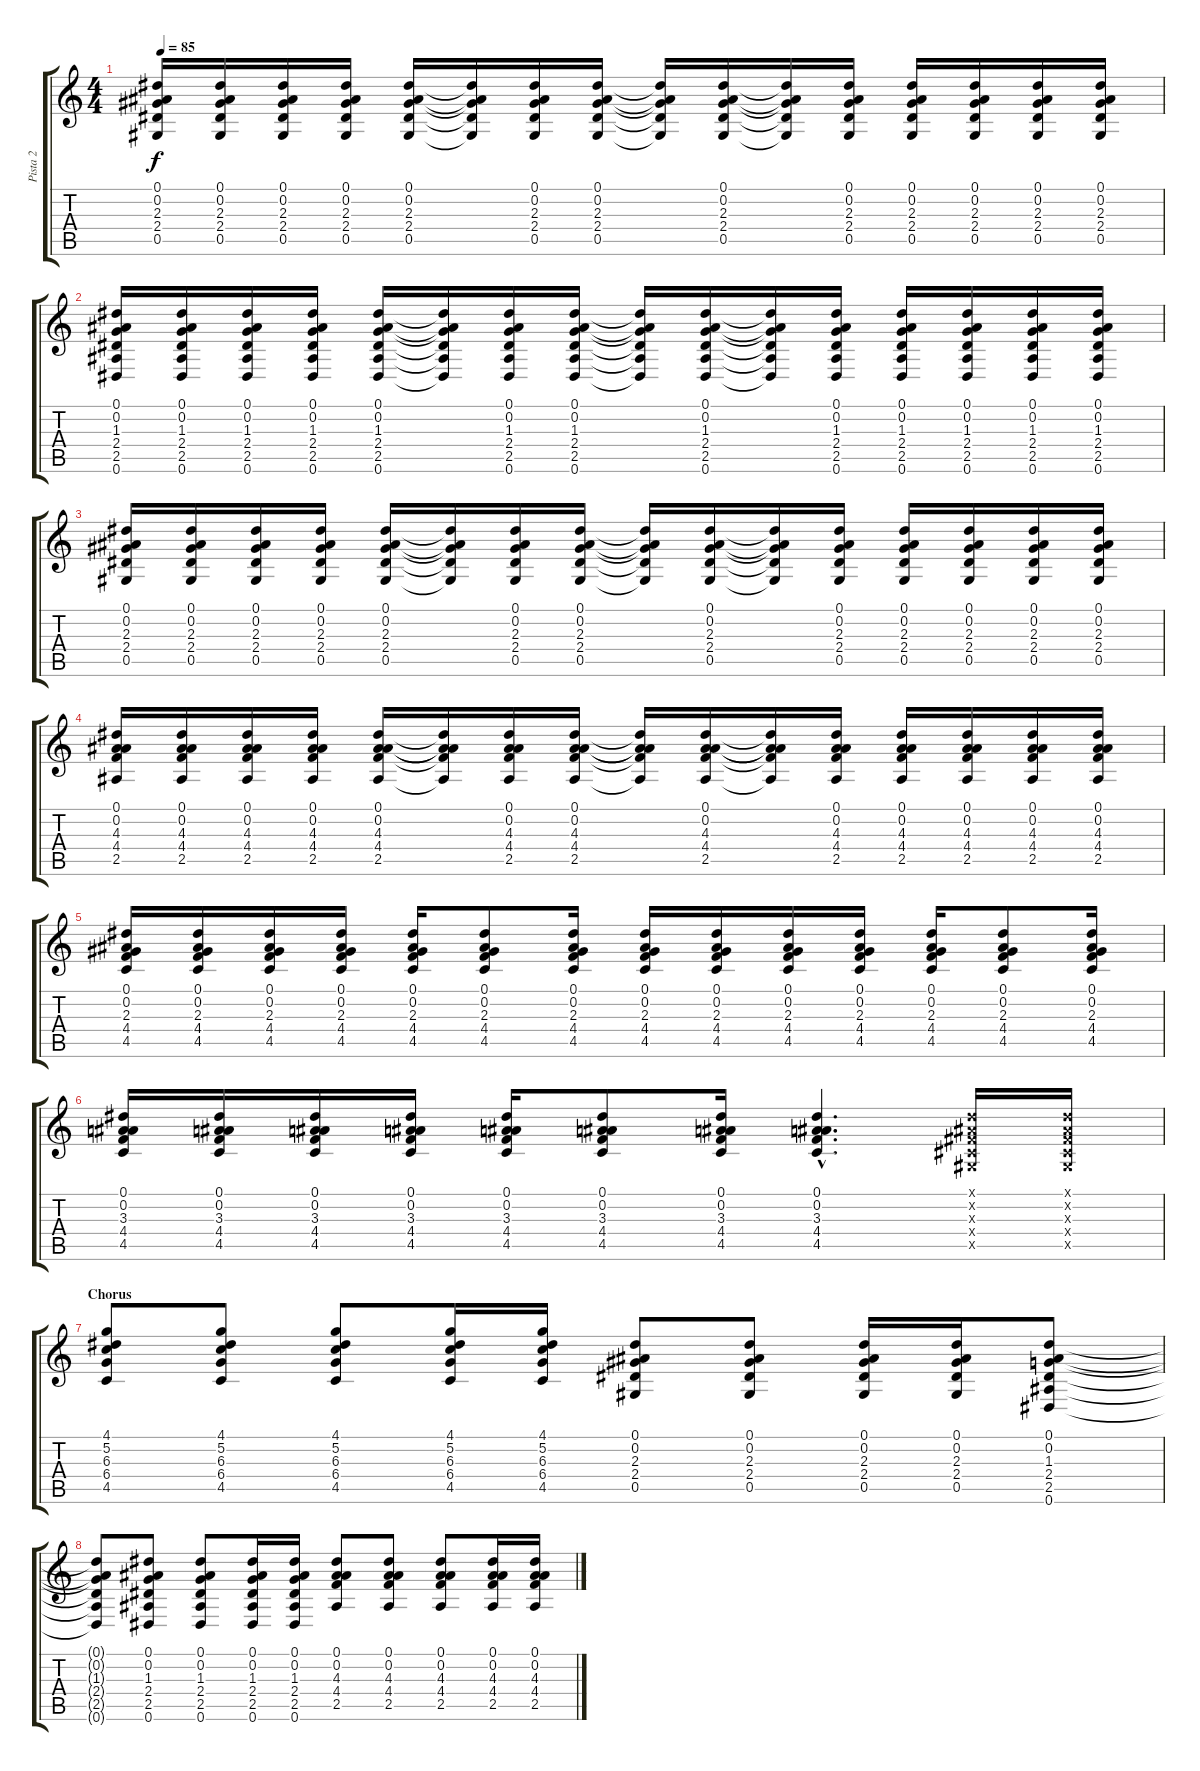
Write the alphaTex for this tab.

\track ("Pista 2" "Pista 2") {instrument acousticguitarnylon}
\staff {score tabs}
\tuning (Eb4 Bb3 Gb3 Db3 Ab2 Eb2) {hide}
\ts (4 4)
\tempo 85
\clef g2
\ks c
(0.1 0.2 2.3 2.4 0.5).16{dy f} (0.1 0.2 2.3 2.4 0.5).16 (0.1 0.2 2.3 2.4 0.5).16 (0.1 0.2 2.3 2.4 0.5).16 (0.1 0.2 2.3 2.4 0.5).16 (0.1{t} 0.2{t} 2.3{t} 2.4{t} 0.5{t}).16 (0.1 0.2 2.3 2.4 0.5).16 (0.1 0.2 2.3 2.4 0.5).16 (0.1{t} 0.2{t} 2.3{t} 2.4{t} 0.5{t}).16 (0.1 0.2 2.3 2.4 0.5).16 (0.1{t} 0.2{t} 2.3{t} 2.4{t} 0.5{t}).16 (0.1 0.2 2.3 2.4 0.5).16 (0.1 0.2 2.3 2.4 0.5).16 (0.1 0.2 2.3 2.4 0.5).16 (0.1 0.2 2.3 2.4 0.5).16 (0.1 0.2 2.3 2.4 0.5).16 |
(0.1 0.2 1.3 2.4 2.5 0.6).16 (0.1 0.2 1.3 2.4 2.5 0.6).16 (0.1 0.2 1.3 2.4 2.5 0.6).16 (0.1 0.2 1.3 2.4 2.5 0.6).16 (0.1 0.2 1.3 2.4 2.5 0.6).16 (0.1{t} 0.2{t} 1.3{t} 2.4{t} 2.5{t} 0.6{t}).16 (0.1 0.2 1.3 2.4 2.5 0.6).16 (0.1 0.2 1.3 2.4 2.5 0.6).16 (0.1{t} 0.2{t} 1.3{t} 2.4{t} 2.5{t} 0.6{t}).16 (0.1 0.2 1.3 2.4 2.5 0.6).16 (0.1{t} 0.2{t} 1.3{t} 2.4{t} 2.5{t} 0.6{t}).16 (0.1 0.2 1.3 2.4 2.5 0.6).16 (0.1 0.2 1.3 2.4 2.5 0.6).16 (0.1 0.2 1.3 2.4 2.5 0.6).16 (0.1 0.2 1.3 2.4 2.5 0.6).16 (0.1 0.2 1.3 2.4 2.5 0.6).16 |
(0.1 0.2 2.3 2.4 0.5).16 (0.1 0.2 2.3 2.4 0.5).16 (0.1 0.2 2.3 2.4 0.5).16 (0.1 0.2 2.3 2.4 0.5).16 (0.1 0.2 2.3 2.4 0.5).16 (0.1{t} 0.2{t} 2.3{t} 2.4{t} 0.5{t}).16 (0.1 0.2 2.3 2.4 0.5).16 (0.1 0.2 2.3 2.4 0.5).16 (0.1{t} 0.2{t} 2.3{t} 2.4{t} 0.5{t}).16 (0.1 0.2 2.3 2.4 0.5).16 (0.1{t} 0.2{t} 2.3{t} 2.4{t} 0.5{t}).16 (0.1 0.2 2.3 2.4 0.5).16 (0.1 0.2 2.3 2.4 0.5).16 (0.1 0.2 2.3 2.4 0.5).16 (0.1 0.2 2.3 2.4 0.5).16 (0.1 0.2 2.3 2.4 0.5).16 |
(0.1 0.2 4.3 4.4 2.5).16 (0.1 0.2 4.3 4.4 2.5).16 (0.1 0.2 4.3 4.4 2.5).16 (0.1 0.2 4.3 4.4 2.5).16 (0.1 0.2 4.3 4.4 2.5).16 (0.1{t} 0.2{t} 4.3{t} 4.4{t} 2.5{t}).16 (0.1 0.2 4.3 4.4 2.5).16 (0.1 0.2 4.3 4.4 2.5).16 (0.1{t} 0.2{t} 4.3{t} 4.4{t} 2.5{t}).16 (0.1 0.2 4.3 4.4 2.5).16 (0.1{t} 0.2{t} 4.3{t} 4.4{t} 2.5{t}).16 (0.1 0.2 4.3 4.4 2.5).16 (0.1 0.2 4.3 4.4 2.5).16 (0.1 0.2 4.3 4.4 2.5).16 (0.1 0.2 4.3 4.4 2.5).16 (0.1 0.2 4.3 4.4 2.5).16 |
(0.1 0.2 2.3 4.4 4.5).16 (0.1 0.2 2.3 4.4 4.5).16 (0.1 0.2 2.3 4.4 4.5).16 (0.1 0.2 2.3 4.4 4.5).16 (0.1 0.2 2.3 4.4 4.5).16 (0.1 0.2 2.3 4.4 4.5).8 (0.1 0.2 2.3 4.4 4.5).16 (0.1 0.2 2.3 4.4 4.5).16 (0.1 0.2 2.3 4.4 4.5).16 (0.1 0.2 2.3 4.4 4.5).16 (0.1 0.2 2.3 4.4 4.5).16 (0.1 0.2 2.3 4.4 4.5).16 (0.1 0.2 2.3 4.4 4.5).8 (0.1 0.2 2.3 4.4 4.5).16 |
(0.1 0.2 3.3 4.4 4.5).16 (0.1 0.2 3.3 4.4 4.5).16 (0.1 0.2 3.3 4.4 4.5).16 (0.1 0.2 3.3 4.4 4.5).16 (0.1 0.2 3.3 4.4 4.5).16 (0.1 0.2 3.3 4.4 4.5).8 (0.1 0.2 3.3 4.4 4.5).16 (0.1{hac} 0.2{hac} 3.3{hac} 4.4{hac} 4.5{hac}).4{d} (0.1{x} 0.2{x} 0.3{x} 0.4{x} 0.5{x}).16 (0.1{x} 0.2{x} 0.3{x} 0.4{x} 0.5{x}).16 |
\section ("" "Chorus")
(4.1 5.2 6.3 6.4 4.5).8{instrument electricguitarclean} (4.1 5.2 6.3 6.4 4.5).8 (4.1 5.2 6.3 6.4 4.5).8 (4.1 5.2 6.3 6.4 4.5).16 (4.1 5.2 6.3 6.4 4.5).16 (0.1 0.2 2.3 2.4 0.5).8 (0.1 0.2 2.3 2.4 0.5).8 (0.1 0.2 2.3 2.4 0.5).16 (0.1 0.2 2.3 2.4 0.5).16 (0.1 0.2 1.3 2.4 2.5 0.6).8 |
(0.1{t} 0.2{t} 1.3{t} 2.4{t} 2.5{t} 0.6{t}).8 (0.1 0.2 1.3 2.4 2.5 0.6).8 (0.1 0.2 1.3 2.4 2.5 0.6).8 (0.1 0.2 1.3 2.4 2.5 0.6).16 (0.1 0.2 1.3 2.4 2.5 0.6).16 (0.1 0.2 4.3 4.4 2.5).8 (0.1 0.2 4.3 4.4 2.5).8 (0.1 0.2 4.3 4.4 2.5).8 (0.1 0.2 4.3 4.4 2.5).16 (0.1 0.2 4.3 4.4 2.5).16
